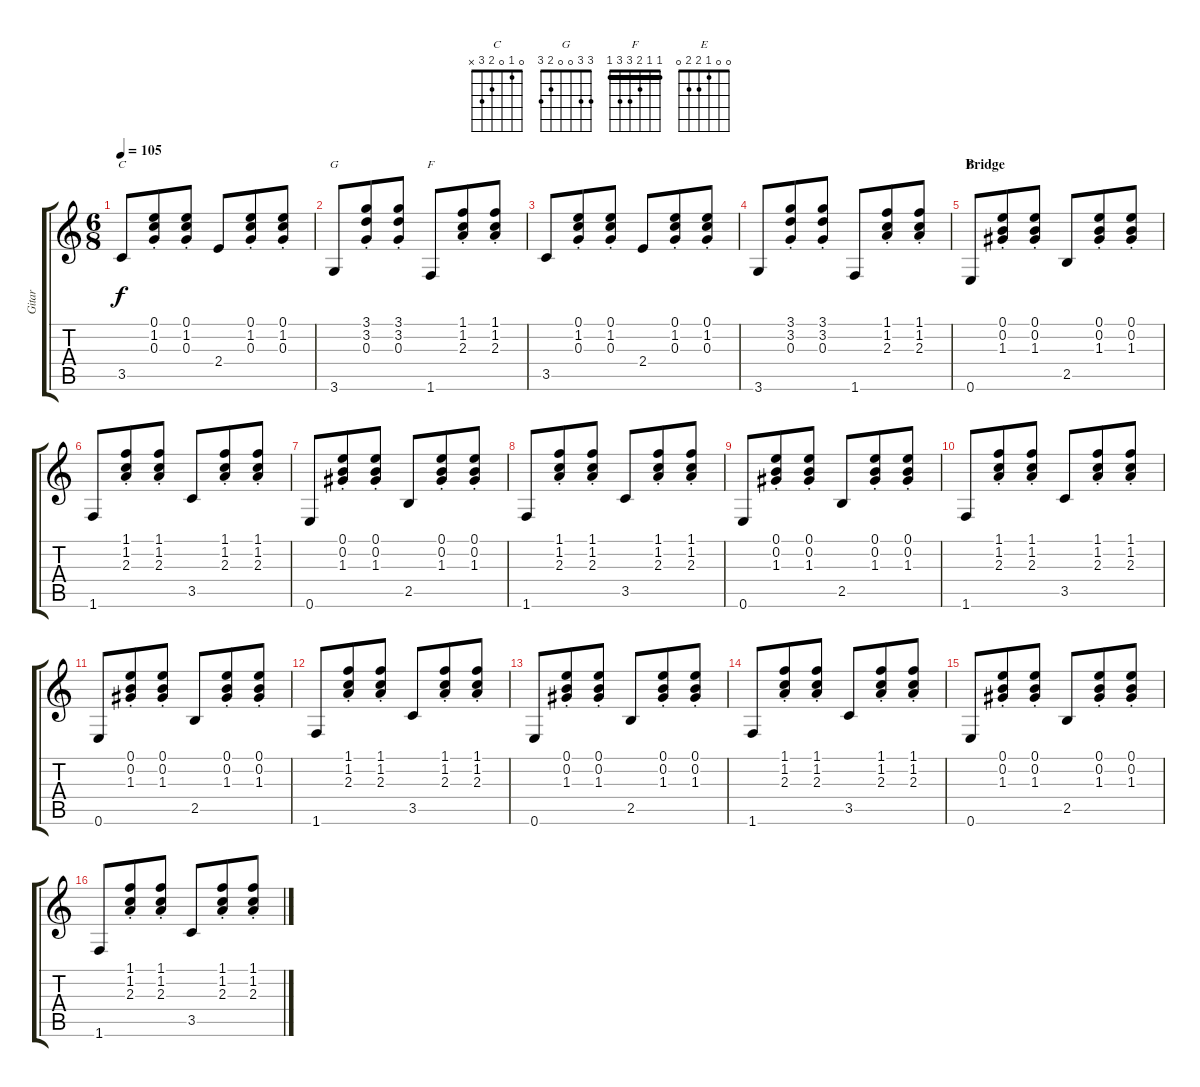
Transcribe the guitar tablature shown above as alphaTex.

\track ("Gitar" "Gitar") {instrument acousticguitarsteel}
\staff {score tabs}
\tuning (E4 B3 G3 D3 A2 E2) {hide}
\chord ("C" 0 1 0 2 3 x)
\chord ("G" 3 3 0 0 2 3)
\chord ("F" 1 1 2 3 3 1) {barre 1}
\chord ("E" 0 0 1 2 2 0)
\ts (6 8)
\tempo 105
\clef g2
\ks c
3.5.8{ch "C" dy f} (0.1{st} 1.2{st} 0.3{st}).8 (0.1{st} 1.2{st} 0.3{st}).8 2.4.8 (0.1{st} 1.2{st} 0.3{st}).8 (0.1{st} 1.2{st} 0.3{st}).8 |
3.6.8{ch "G"} (3.1{st} 3.2{st} 0.3{st}).8 (3.1{st} 3.2{st} 0.3{st}).8 1.6.8{ch "F"} (1.1{st} 1.2{st} 2.3{st}).8 (1.1{st} 1.2{st} 2.3{st}).8 |
3.5.8 (0.1{st} 1.2{st} 0.3{st}).8 (0.1{st} 1.2{st} 0.3{st}).8 2.4.8 (0.1{st} 1.2{st} 0.3{st}).8 (0.1{st} 1.2{st} 0.3{st}).8 |
3.6.8 (3.1{st} 3.2{st} 0.3{st}).8 (3.1{st} 3.2{st} 0.3{st}).8 1.6.8 (1.1{st} 1.2{st} 2.3{st}).8 (1.1{st} 1.2{st} 2.3{st}).8 |
\section ("" "Bridge")
0.6.8{ch "E"} (0.1{st} 0.2{st} 1.3{st}).8 (0.1{st} 0.2{st} 1.3{st}).8 2.5.8 (0.1{st} 0.2{st} 1.3{st}).8 (0.1{st} 0.2{st} 1.3{st}).8 |
1.6.8 (1.1{st} 1.2{st} 2.3{st}).8 (1.1{st} 1.2{st} 2.3{st}).8 3.5.8 (1.1{st} 1.2{st} 2.3{st}).8 (1.1{st} 1.2{st} 2.3{st}).8 |
0.6.8 (0.1{st} 0.2{st} 1.3{st}).8 (0.1{st} 0.2{st} 1.3{st}).8 2.5.8 (0.1{st} 0.2{st} 1.3{st}).8 (0.1{st} 0.2{st} 1.3{st}).8 |
1.6.8 (1.1{st} 1.2{st} 2.3{st}).8 (1.1{st} 1.2{st} 2.3{st}).8 3.5.8 (1.1{st} 1.2{st} 2.3{st}).8 (1.1{st} 1.2{st} 2.3{st}).8 |
0.6.8 (0.1{st} 0.2{st} 1.3{st}).8 (0.1{st} 0.2{st} 1.3{st}).8 2.5.8 (0.1{st} 0.2{st} 1.3{st}).8 (0.1{st} 0.2{st} 1.3{st}).8 |
1.6.8 (1.1{st} 1.2{st} 2.3{st}).8 (1.1{st} 1.2{st} 2.3{st}).8 3.5.8 (1.1{st} 1.2{st} 2.3{st}).8 (1.1{st} 1.2{st} 2.3{st}).8 |
0.6.8 (0.1{st} 0.2{st} 1.3{st}).8 (0.1{st} 0.2{st} 1.3{st}).8 2.5.8 (0.1{st} 0.2{st} 1.3{st}).8 (0.1{st} 0.2{st} 1.3{st}).8 |
1.6.8 (1.1{st} 1.2{st} 2.3{st}).8 (1.1{st} 1.2{st} 2.3{st}).8 3.5.8 (1.1{st} 1.2{st} 2.3{st}).8 (1.1{st} 1.2{st} 2.3{st}).8 |
0.6.8 (0.1{st} 0.2{st} 1.3{st}).8 (0.1{st} 0.2{st} 1.3{st}).8 2.5.8 (0.1{st} 0.2{st} 1.3{st}).8 (0.1{st} 0.2{st} 1.3{st}).8 |
1.6.8 (1.1{st} 1.2{st} 2.3{st}).8 (1.1{st} 1.2{st} 2.3{st}).8 3.5.8 (1.1{st} 1.2{st} 2.3{st}).8 (1.1{st} 1.2{st} 2.3{st}).8 |
0.6.8 (0.1{st} 0.2{st} 1.3{st}).8 (0.1{st} 0.2{st} 1.3{st}).8 2.5.8 (0.1{st} 0.2{st} 1.3{st}).8 (0.1{st} 0.2{st} 1.3{st}).8 |
1.6.8 (1.1{st} 1.2{st} 2.3{st}).8 (1.1{st} 1.2{st} 2.3{st}).8 3.5.8 (1.1{st} 1.2{st} 2.3{st}).8 (1.1{st} 1.2{st} 2.3{st}).8
